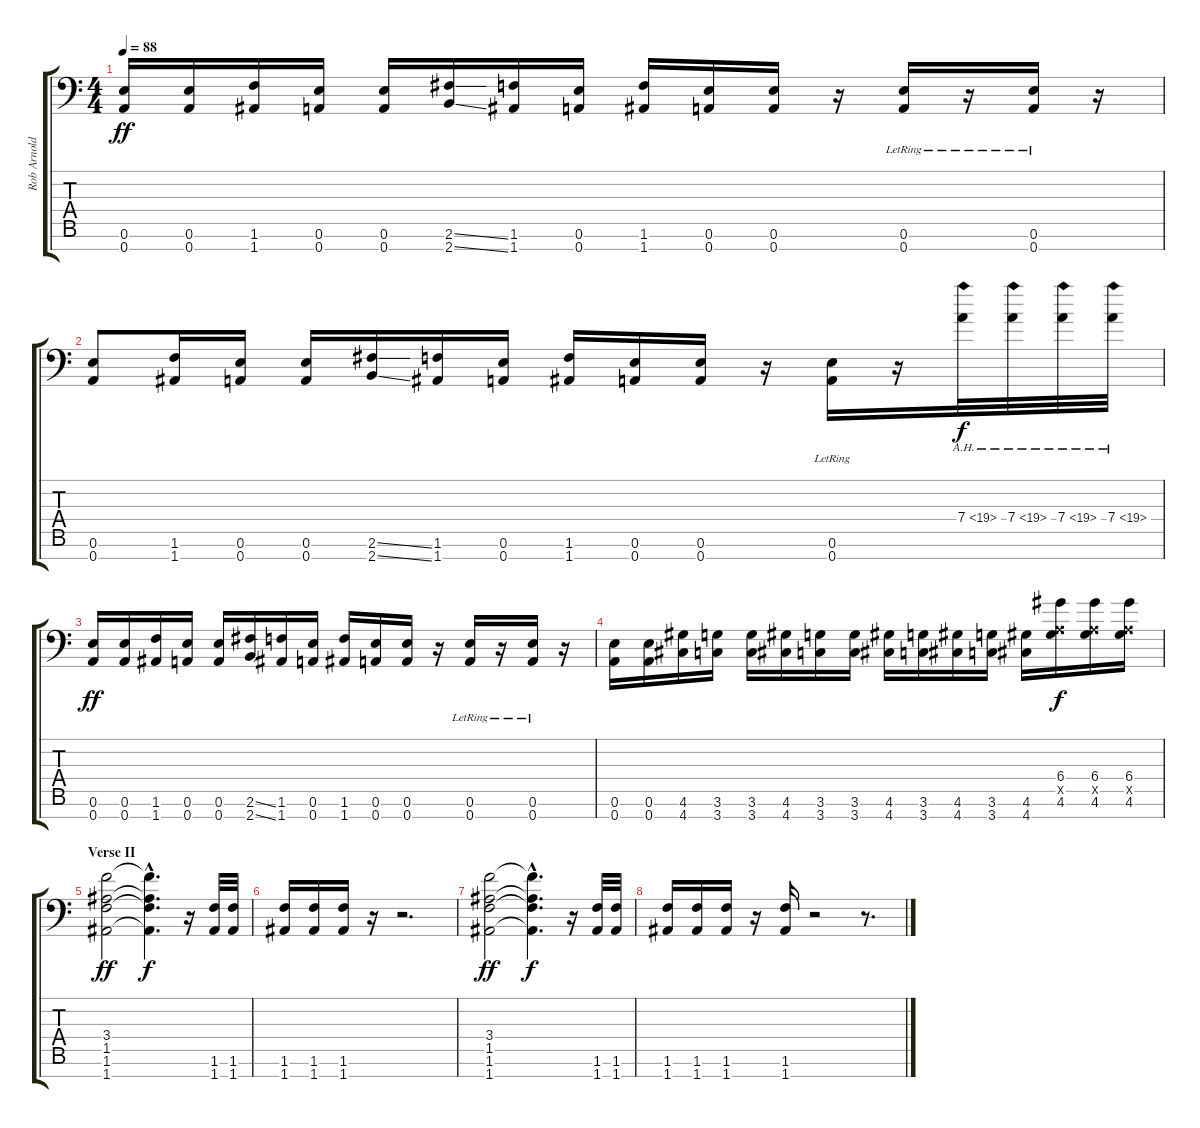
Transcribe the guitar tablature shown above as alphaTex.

\track ("Rob Arnold" "Rob Arnold") {instrument overdrivenguitar}
\staff {score tabs}
\tuning (E4 B3 G3 D3 A2 E2 A1) {hide}
\ts (4 4)
\tempo 88
\clef f4
\ks c
(0.6 0.7).16{dy ff} (0.6 0.7).16 (1.6 1.7).16 (0.6 0.7).16 (0.6 0.7).16 (2.6{ss} 2.7{ss}).16 (1.6 1.7).16 (0.6 0.7).16 (1.6 1.7).16 (0.6 0.7).16 (0.6 0.7).16 r.16 (0.6{lr} 0.7{lr}).16 r.16 (0.6{lr} 0.7{lr}).16 r.16 |
(0.6 0.7).8 (1.6 1.7).16 (0.6 0.7).16 (0.6 0.7).16 (2.6{ss} 2.7{ss}).16 (1.6 1.7).16 (0.6 0.7).16 (1.6 1.7).16 (0.6 0.7).16 (0.6 0.7).16 r.16 (0.6{lr} 0.7{lr}).16 r.16 7.4{ah 12}.32{dy f} 7.4{ah 12}.32 7.4{ah 12}.32 7.4{ah 12}.32 |
(0.6 0.7).16{dy ff} (0.6 0.7).16 (1.6 1.7).16 (0.6 0.7).16 (0.6 0.7).16 (2.6{ss} 2.7{ss}).16 (1.6 1.7).16 (0.6 0.7).16 (1.6 1.7).16 (0.6 0.7).16 (0.6 0.7).16 r.16 (0.6{lr} 0.7{lr}).16 r.16 (0.6{lr} 0.7{lr}).16 r.16 |
(0.6 0.7).16 (0.6 0.7).16 (4.6 4.7).16 (3.6 3.7).16 (3.6 3.7).16 (4.6 4.7).16 (3.6 3.7).16 (3.6 3.7).16 (4.6 4.7).16 (3.6 3.7).16 (4.6 4.7).16 (3.6 3.7).16 (4.6 4.7).16 (6.4 0.5{x} 4.6).16{dy f} (6.4 0.5{x} 4.6).16 (6.4 0.5{x} 4.6).16 |
\section ("" "Verse II")
(3.4 1.5 1.6 1.7).2{dy ff} (3.4{hac t} 1.5{hac t} 1.6{hac t} 1.7{hac t}).4{d dy f} r.16 (1.6 1.7).32 (1.6 1.7).32 |
(1.6 1.7).16 (1.6 1.7).16 (1.6 1.7).16 r.16 r.2{d} |
(3.4 1.5 1.6 1.7).2{dy ff} (3.4{hac t} 1.5{hac t} 1.6{hac t} 1.7{hac t}).4{d dy f} r.16 (1.6 1.7).32 (1.6 1.7).32 |
(1.6 1.7).16 (1.6 1.7).16 (1.6 1.7).16 r.16 (1.6 1.7).16 r.2 r.8{d}
